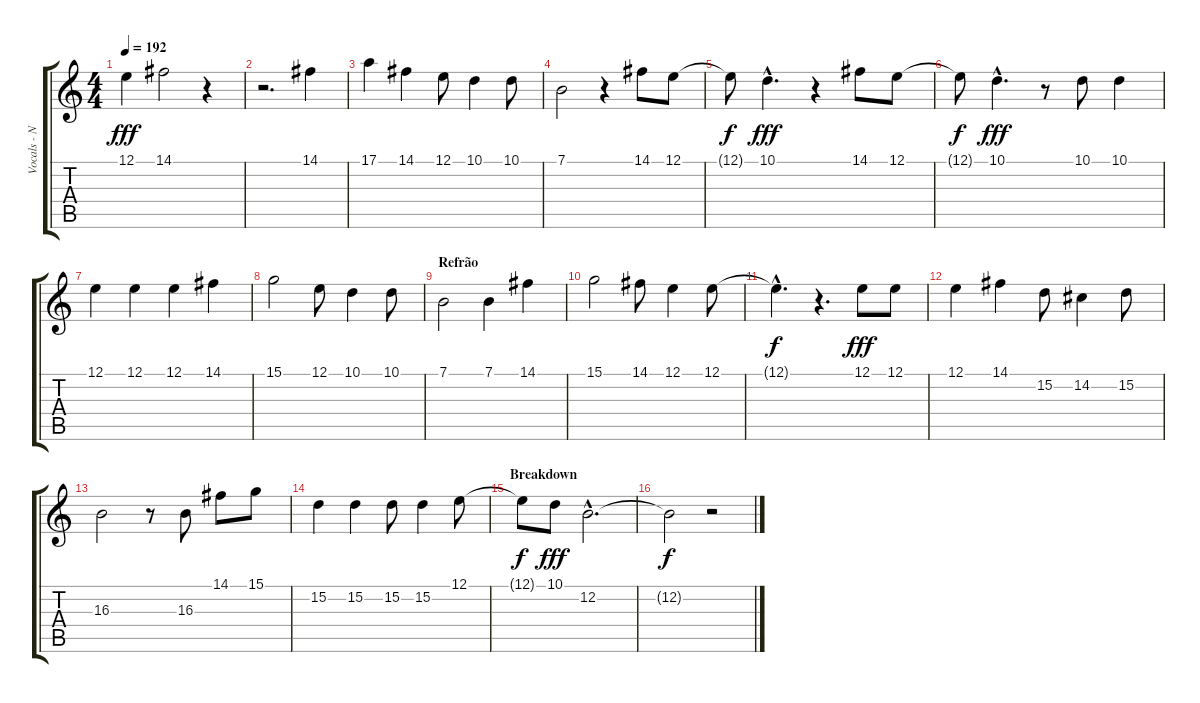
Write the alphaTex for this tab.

\track ("Vocals - Nikola" "Vocals - N") {instrument piccolo}
\staff {score tabs}
\tuning (E4 B3 G3 D3 A2 E2) {hide}
\ts (4 4)
\tempo 192
\clef g2
\ks c
12.1.4{dy fff} 14.1.2 r.4 |
r.2{d} 14.1.4 |
17.1.4 14.1.4 12.1.8 10.1.4 10.1.8 |
7.1.2 r.4 14.1.8 12.1.8 |
12.1{t}.8{dy f} 10.1{hac}.4{d dy fff} r.4 14.1.8 12.1.8 |
12.1{t}.8{dy f} 10.1{hac}.4{d dy fff} r.8 10.1.8 10.1.4 |
12.1.4 12.1.4 12.1.4 14.1.4 |
15.1.2 12.1.8 10.1.4 10.1.8 |
\section ("" "Refrão")
7.1.2 7.1.4 14.1.4 |
15.1.2 14.1.8 12.1.4 12.1.8 |
12.1{hac t}.4{d dy f} r.4{d} 12.1.8{dy fff} 12.1.8 |
12.1.4 14.1.4 15.2.8 14.2.4 15.2.8 |
16.3.2 r.8 16.3.8 14.1.8 15.1.8 |
15.2.4 15.2.4 15.2.8 15.2.4 12.1.8 |
\section ("" "Breakdown")
12.1{t}.8{dy f} 10.1.8{dy fff} 12.2{hac}.2{d} |
12.2{t}.2{dy f} r.2
